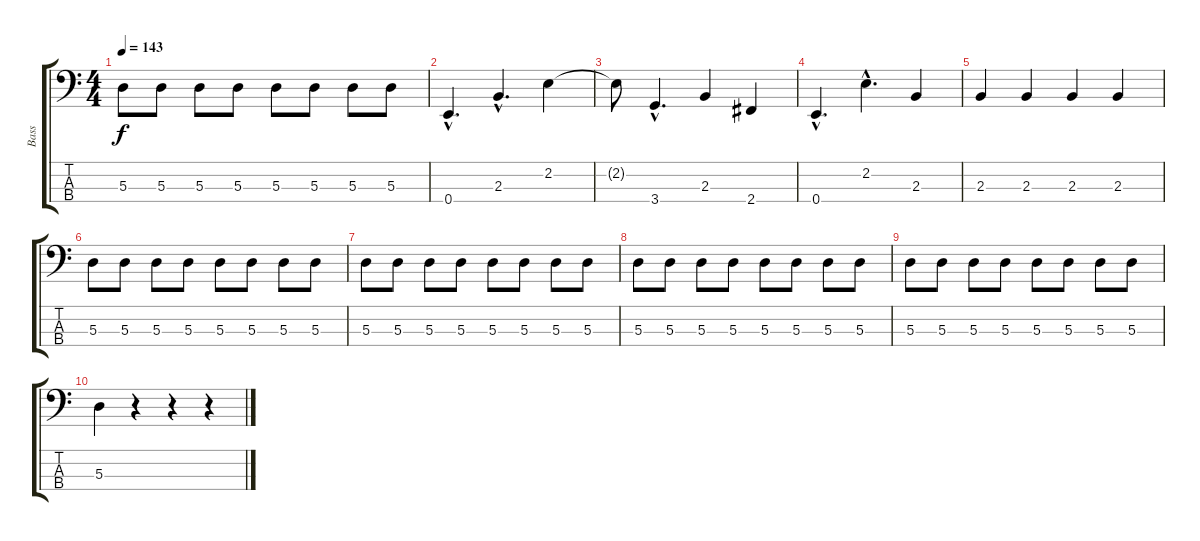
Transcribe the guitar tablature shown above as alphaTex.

\track ("Bass" "Bass") {instrument electricbassfinger}
\staff {score tabs}
\tuning (G2 D2 A1 E1) {hide}
\ts (4 4)
\tempo 143
\clef f4
\ks c
5.3.8{dy f} 5.3.8 5.3.8 5.3.8 5.3.8 5.3.8 5.3.8 5.3.8 |
0.4{hac}.4{d} 2.3{hac}.4{d} 2.2.4 |
2.2{t}.8 3.4{hac}.4{d} 2.3.4 2.4.4 |
0.4{hac}.4{d} 2.2{hac}.4{d} 2.3.4 |
2.3.4 2.3.4 2.3.4 2.3.4 |
5.3.8 5.3.8 5.3.8 5.3.8 5.3.8 5.3.8 5.3.8 5.3.8 |
5.3.8 5.3.8 5.3.8 5.3.8 5.3.8 5.3.8 5.3.8 5.3.8 |
5.3.8 5.3.8 5.3.8 5.3.8 5.3.8 5.3.8 5.3.8 5.3.8 |
5.3.8 5.3.8 5.3.8 5.3.8 5.3.8 5.3.8 5.3.8 5.3.8 |
5.3.4 r.4 r.4 r.4
